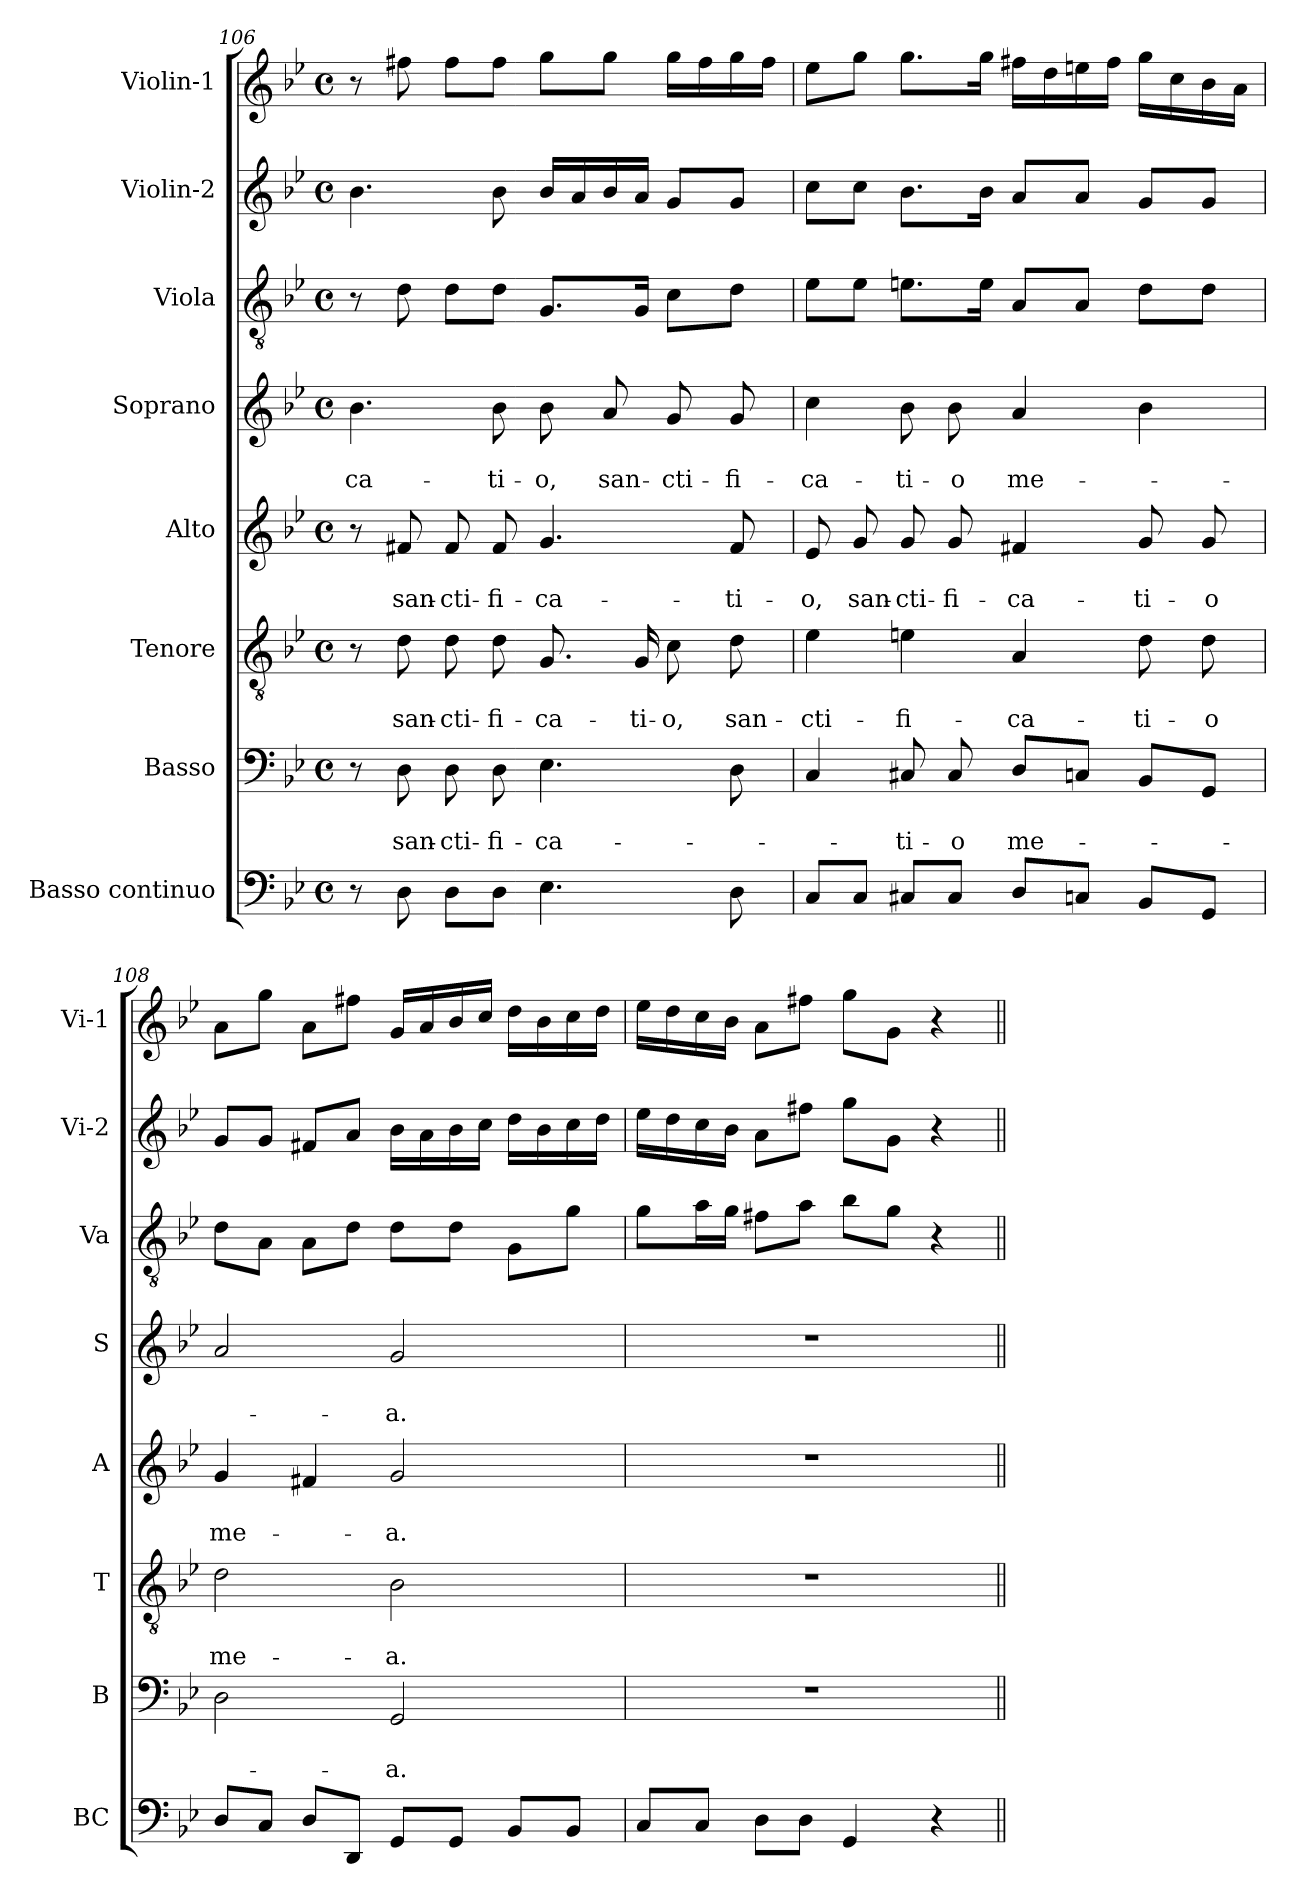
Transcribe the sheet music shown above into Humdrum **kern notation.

**kern	**kern	**text	**text	**kern	**text	**text	**kern	**text	**text	**kern	**text	**text	**kern	**kern	**kern
*part8	*part7	*part7	*part7	*part6	*part6	*part6	*part5	*part5	*part5	*part4	*part4	*part4	*part3	*part2	*part1
*staff8	*staff7	*staff7	*staff7	*staff6	*staff6	*staff6	*staff5	*staff5	*staff5	*staff4	*staff4	*staff4	*staff3	*staff2	*staff1
*I"Basso continuo	*I"Basso	*	*	*I"Tenore	*	*	*I"Alto	*	*	*I"Soprano	*	*	*I"Viola	*I"Violin-2	*I"Violin-1
*I'BC	*I'B	*	*	*I'T	*	*	*I'A	*	*	*I'S	*	*	*I'Va	*I'Vi-2	*I'Vi-1
*clefF4	*clefF4	*	*	*clefGv2	*	*	*clefG2	*	*	*clefG2	*	*	*clefGv2	*clefG2	*clefG2
*k[b-e-]	*k[b-e-]	*	*	*k[b-e-]	*	*	*k[b-e-]	*	*	*k[b-e-]	*	*	*k[b-e-]	*k[b-e-]	*k[b-e-]
*B-:	*B-:	*	*	*B-:	*	*	*B-:	*	*	*B-:	*	*	*B-:	*B-:	*B-:
*M4/4	*M4/4	*	*	*M4/4	*	*	*M4/4	*	*	*M4/4	*	*	*M4/4	*M4/4	*M4/4
*met(c)	*met(c)	*	*	*met(c)	*	*	*met(c)	*	*	*met(c)	*	*	*met(c)	*met(c)	*met(c)
=106	=106	=106	=106	=106	=106	=106	=106	=106	=106	=106	=106	=106	=106	=106	=106
!	!	!	!	!	!	!	!	!	!	!	!	!LO:LY:b	!	!	!
8r	8r	.	.	8r	.	.	8r	.	.	4.b-\	.	-ca-	8r	4.b-\	8r
!	!	!	!LO:LY:b	!	!	!LO:LY:b	!	!	!LO:LY:b	!	!	!	!	!	!
8D\	8D\	.	san-	8d\	.	san-	8f#X/	.	san-	.	.	.	8d\	.	8ff#X\
!	!	!	!LO:LY:b	!	!	!LO:LY:b	!	!	!LO:LY:b	!	!	!	!	!	!
8D\L	8D\	.	-cti-	8d\	.	-cti-	8f#/	.	-cti-	.	.	.	8d\L	.	8ff#\L
!	!	!	!LO:LY:b	!	!	!LO:LY:b	!	!	!LO:LY:b	!	!	!LO:LY:b	!	!	!
8D\J	8D\	.	-fi-	8d\	.	-fi-	8f#/	.	-fi-	8b-\	.	-ti-	8d\J	8b-\	8ff#\J
!	!	!	!LO:LY:b	!	!	!LO:LY:b	!	!	!LO:LY:b	!	!	!LO:LY:b	!	!	!
4.E-\	4.E-\	.	-ca-	8.G/	.	-ca-	4.g/	.	-ca-	8b-\	.	-o,	8.G/L	16b-/LL	8gg\L
.	.	.	.	.	.	.	.	.	.	.	.	.	.	16a/	.
!	!	!	!	!	!	!	!	!	!	!	!	!LO:LY:b	!	!	!
.	.	.	.	.	.	.	.	.	.	8a/	.	san-	.	16b-/	8gg\J
!	!	!	!	!	!	!LO:LY:b	!	!	!	!	!	!	!	!	!
.	.	.	.	16G/	.	-ti-	.	.	.	.	.	.	16G/Jk	16a/JJ	.
!	!	!	!	!	!	!LO:LY:b	!	!	!	!	!	!LO:LY:b	!	!	!
.	.	.	.	8c\	.	-o,	.	.	.	8g/	.	-cti-	8c\L	8g/L	16gg\LL
.	.	.	.	.	.	.	.	.	.	.	.	.	.	.	16ff#\
!	!	!	!	!	!	!LO:LY:b	!	!	!LO:LY:b	!	!	!LO:LY:b	!	!	!
8D\	8D\	.	.	8d\	.	san-	8f#/	.	-ti-	8g/	.	-fi-	8d\J	8g/J	16gg\
.	.	.	.	.	.	.	.	.	.	.	.	.	.	.	16ff#\JJ
!!LO:LB:g=z
=107	=107	=107	=107	=107	=107	=107	=107	=107	=107	=107	=107	=107	=107	=107	=107
!	!	!	!	!	!	!LO:LY:b	!	!	!LO:LY:b	!	!	!LO:LY:b	!	!	!
8C/L	4C/	.	.	4e-\	.	-cti-	8e-/	.	-o,	4cc\	.	-ca-	8e-\L	8cc\L	8ee-\L
!	!	!	!	!	!	!	!	!	!LO:LY:b	!	!	!	!	!	!
8C/J	.	.	.	.	.	.	8g/	.	san-	.	.	.	8e-\J	8cc\J	8gg\J
!	!	!	!LO:LY:b	!	!	!LO:LY:b	!	!	!LO:LY:b	!	!	!LO:LY:b	!	!	!
8C#X/L	8C#X/	.	-ti-	4en\	.	-fi-	8g/	.	-cti-	8b-\	.	-ti-	8.en\L	8.b-\L	8.gg\L
!	!	!	!LO:LY:b	!	!	!	!	!	!LO:LY:b	!	!	!LO:LY:b	!	!	!
8C#/J	8C#/	.	-o	.	.	.	8g/	.	-fi-	8b-\	.	-o	.	.	.
.	.	.	.	.	.	.	.	.	.	.	.	.	16e\Jk	16b-\Jk	16gg\Jk
!	!	!	!LO:LY:b	!	!	!LO:LY:b	!	!	!LO:LY:b	!	!	!LO:LY:b	!	!	!
8D/L	8D/L	.	me-	4A/	.	-ca-	4f#X/	.	-ca-	4a/	.	me-	8A/L	8a/L	16ff#X\LL
.	.	.	.	.	.	.	.	.	.	.	.	.	.	.	16dd\
8Cn/J	8Cn/J	.	.	.	.	.	.	.	.	.	.	.	8A/J	8a/J	16een\
.	.	.	.	.	.	.	.	.	.	.	.	.	.	.	16ff#\JJ
!	!	!	!	!	!	!LO:LY:b	!	!	!LO:LY:b	!	!	!	!	!	!
8BB-/L	8BB-/L	.	.	8d\	.	-ti-	8g/	.	-ti-	4b-\	.	.	8d\L	8g/L	16gg\LL
.	.	.	.	.	.	.	.	.	.	.	.	.	.	.	16cc\
!	!	!	!	!	!	!LO:LY:b	!	!	!LO:LY:b	!	!	!	!	!	!
8GG/J	8GG/J	.	.	8d\	.	-o	8g/	.	-o	.	.	.	8d\J	8g/J	16b-\
.	.	.	.	.	.	.	.	.	.	.	.	.	.	.	16a\JJ
=108	=108	=108	=108	=108	=108	=108	=108	=108	=108	=108	=108	=108	=108	=108	=108
!	!	!	!	!	!	!LO:LY:b	!	!	!LO:LY:b	!	!	!	!	!	!
8D/L	2D\	.	.	2d\	.	me-	4g/	.	me-	2a/	.	.	8d\L	8g/L	8a\L
8C/J	.	.	.	.	.	.	.	.	.	.	.	.	8A\J	8g/J	8gg\J
8D/L	.	.	.	.	.	.	4f#X/	.	.	.	.	.	8A\L	8f#X/L	8a\L
8DD/J	.	.	.	.	.	.	.	.	.	.	.	.	8d\J	8a/J	8ff#X\J
!	!	!	!LO:LY:b	!	!	!LO:LY:b	!	!	!LO:LY:b	!	!	!LO:LY:b	!	!	!
8GG/L	2GG/	.	-a.	2B-\	.	-a.	2g/	.	-a.	2g/	.	-a.	8d\L	16b-\LL	16g/LL
.	.	.	.	.	.	.	.	.	.	.	.	.	.	16a\	16a/
8GG/J	.	.	.	.	.	.	.	.	.	.	.	.	8d\J	16b-\	16b-/
.	.	.	.	.	.	.	.	.	.	.	.	.	.	16cc\JJ	16cc/JJ
8BB-/L	.	.	.	.	.	.	.	.	.	.	.	.	8G\L	16dd\LL	16dd\LL
.	.	.	.	.	.	.	.	.	.	.	.	.	.	16b-\	16b-\
8BB-/J	.	.	.	.	.	.	.	.	.	.	.	.	8g\J	16cc\	16cc\
.	.	.	.	.	.	.	.	.	.	.	.	.	.	16dd\JJ	16dd\JJ
=109	=109	=109	=109	=109	=109	=109	=109	=109	=109	=109	=109	=109	=109	=109	=109
8C/L	1r	.	.	1r	.	.	1r	.	.	1r	.	.	8g\L	16ee-\LL	16ee-\LL
.	.	.	.	.	.	.	.	.	.	.	.	.	.	16dd\	16dd\
8C/J	.	.	.	.	.	.	.	.	.	.	.	.	16a\L	16cc\	16cc\
.	.	.	.	.	.	.	.	.	.	.	.	.	16g\JJ	16b-\JJ	16b-\JJ
8D\L	.	.	.	.	.	.	.	.	.	.	.	.	8f#X\L	8a\L	8a\L
8D\J	.	.	.	.	.	.	.	.	.	.	.	.	8a\J	8ff#X\J	8ff#X\J
4GG/	.	.	.	.	.	.	.	.	.	.	.	.	8b-\L	8gg\L	8gg\L
.	.	.	.	.	.	.	.	.	.	.	.	.	8g\J	8g\J	8g\J
4r	.	.	.	.	.	.	.	.	.	.	.	.	4r	4r	4r
=||	=||	=||	=||	=||	=||	=||	=||	=||	=||	=||	=||	=||	=||	=||	=||
*-	*-	*-	*-	*-	*-	*-	*-	*-	*-	*-	*-	*-	*-	*-	*-
